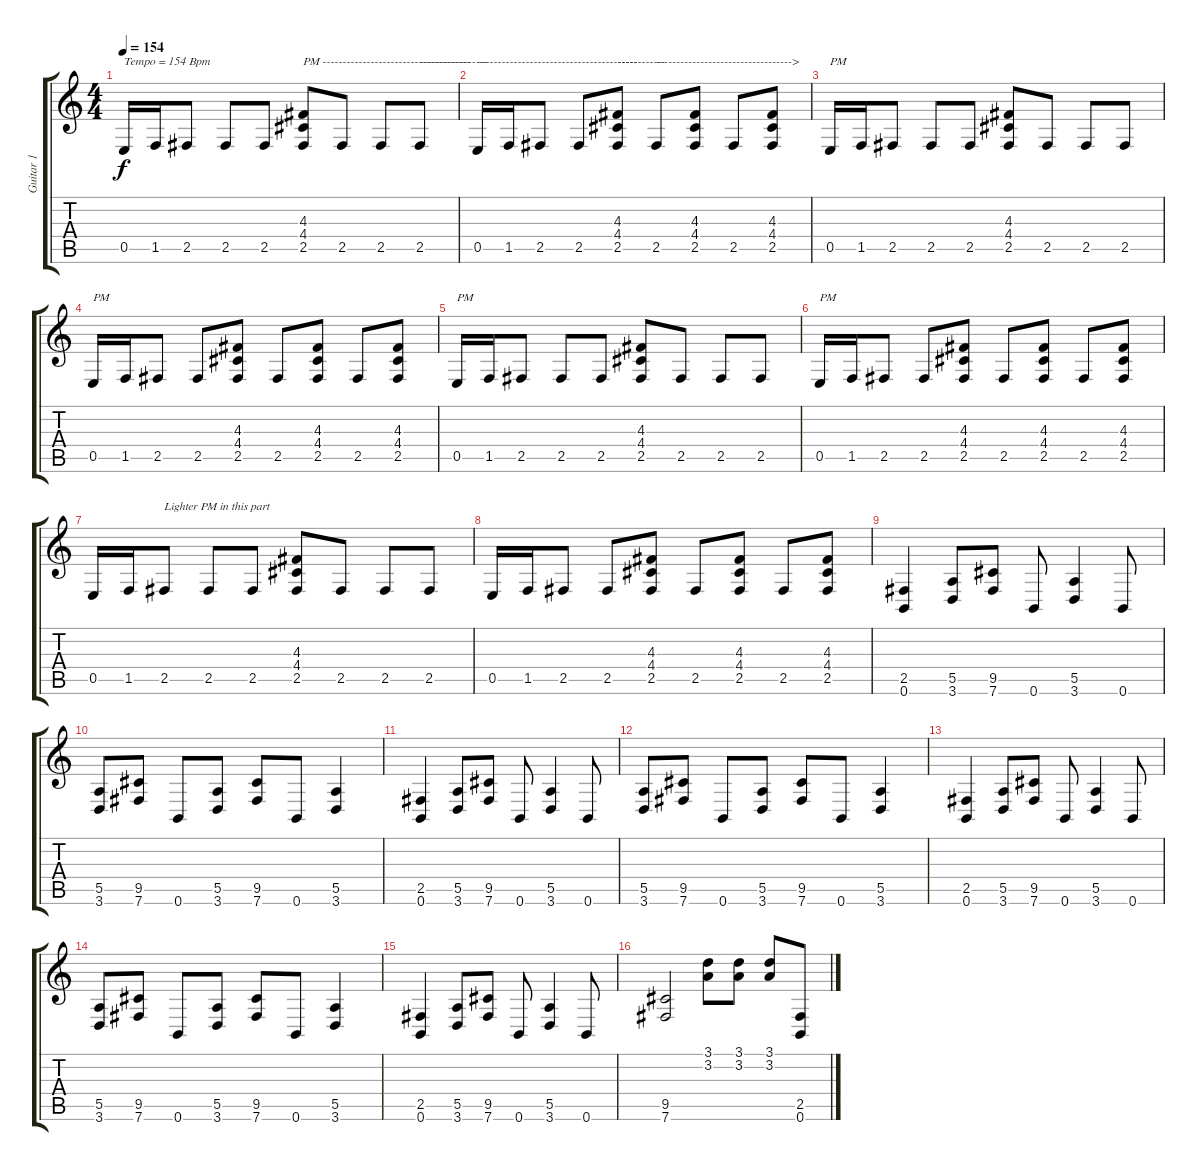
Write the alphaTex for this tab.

\track ("Guitar 1" "Guitar 1") {instrument distortionguitar}
\staff {score tabs}
\tuning (B3 Gb3 D3 A2 E2 B1) {hide}
\ts (4 4)
\tempo 154
\clef g2
\ks c
0.5.16{txt "Tempo = 154 Bpm" dy f instrument distortionguitar} 1.5.16 2.5.8 2.5.8 2.5.8 (4.3 4.4 2.5).8{txt "PM -------------------------------------"} 2.5.8 2.5.8 2.5.8{txt "-----------------"} |
0.5.16{txt "----------------------------------------"} 1.5.16 2.5.8 2.5.8 (4.3 4.4 2.5).8{txt "------------"} 2.5.8{txt "---------------------------------->"} (4.3 4.4 2.5).8 2.5.8 (4.3 4.4 2.5).8 |
0.5.16{txt "PM"} 1.5.16 2.5.8 2.5.8 2.5.8 (4.3 4.4 2.5).8 2.5.8 2.5.8 2.5.8 |
0.5.16{txt "PM"} 1.5.16 2.5.8 2.5.8 (4.3 4.4 2.5).8 2.5.8 (4.3 4.4 2.5).8 2.5.8 (4.3 4.4 2.5).8 |
0.5.16{txt "PM"} 1.5.16 2.5.8 2.5.8 2.5.8 (4.3 4.4 2.5).8 2.5.8 2.5.8 2.5.8 |
0.5.16{txt "PM"} 1.5.16 2.5.8 2.5.8 (4.3 4.4 2.5).8 2.5.8 (4.3 4.4 2.5).8 2.5.8 (4.3 4.4 2.5).8 |
0.5.16 1.5.16 2.5.8{txt "Lighter PM in this part"} 2.5.8 2.5.8 (4.3 4.4 2.5).8 2.5.8 2.5.8 2.5.8 |
0.5.16 1.5.16 2.5.8 2.5.8 (4.3 4.4 2.5).8 2.5.8 (4.3 4.4 2.5).8 2.5.8 (4.3 4.4 2.5).8 |
(2.5 0.6).4 (5.5 3.6).8 (9.5 7.6).8 0.6.8 (5.5 3.6).4 0.6.8 |
(5.5 3.6).8 (9.5 7.6).8 0.6.8 (5.5 3.6).8 (9.5 7.6).8 0.6.8 (5.5 3.6).4 |
(2.5 0.6).4 (5.5 3.6).8 (9.5 7.6).8 0.6.8 (5.5 3.6).4 0.6.8 |
(5.5 3.6).8 (9.5 7.6).8 0.6.8 (5.5 3.6).8 (9.5 7.6).8 0.6.8 (5.5 3.6).4 |
(2.5 0.6).4 (5.5 3.6).8 (9.5 7.6).8 0.6.8 (5.5 3.6).4 0.6.8 |
(5.5 3.6).8 (9.5 7.6).8 0.6.8 (5.5 3.6).8 (9.5 7.6).8 0.6.8 (5.5 3.6).4 |
(2.5 0.6).4 (5.5 3.6).8 (9.5 7.6).8 0.6.8 (5.5 3.6).4 0.6.8 |
(9.5 7.6).2 (3.1 3.2).8 (3.1 3.2).8 (3.1 3.2).8 (2.5 0.6).8
